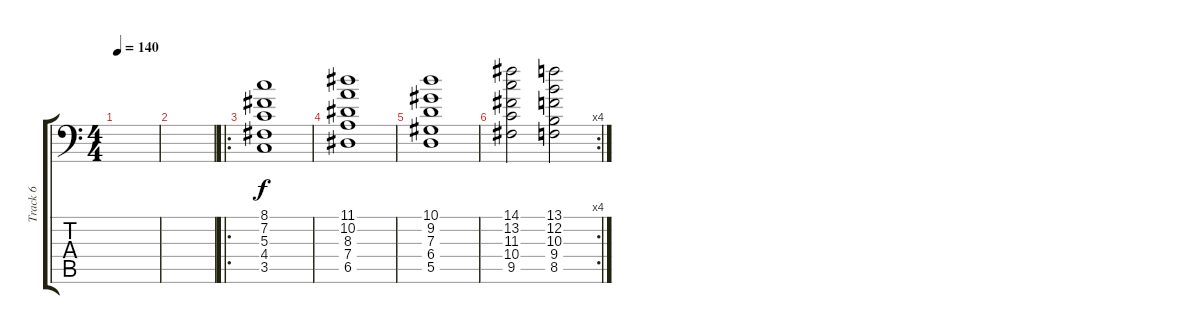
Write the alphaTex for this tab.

\track ("Track 6" "Track 6") {instrument acousticgrandpiano}
\staff {score tabs}
\tuning (E4 B3 G3 D3 A2 D1) {hide}
\ts (4 4)
\tempo 140
\clef f4
\ks c
|
|
\ro
(8.1 7.2 5.3 4.4 3.5).1{volume 16 instrument churchorgan} |
(11.1 10.2 8.3 7.4 6.5).1 |
(10.1 9.2 7.3 6.4 5.5).1 |
\rc 4
(14.1 13.2 11.3 10.4 9.5).2 (13.1 12.2 10.3 9.4 8.5).2
